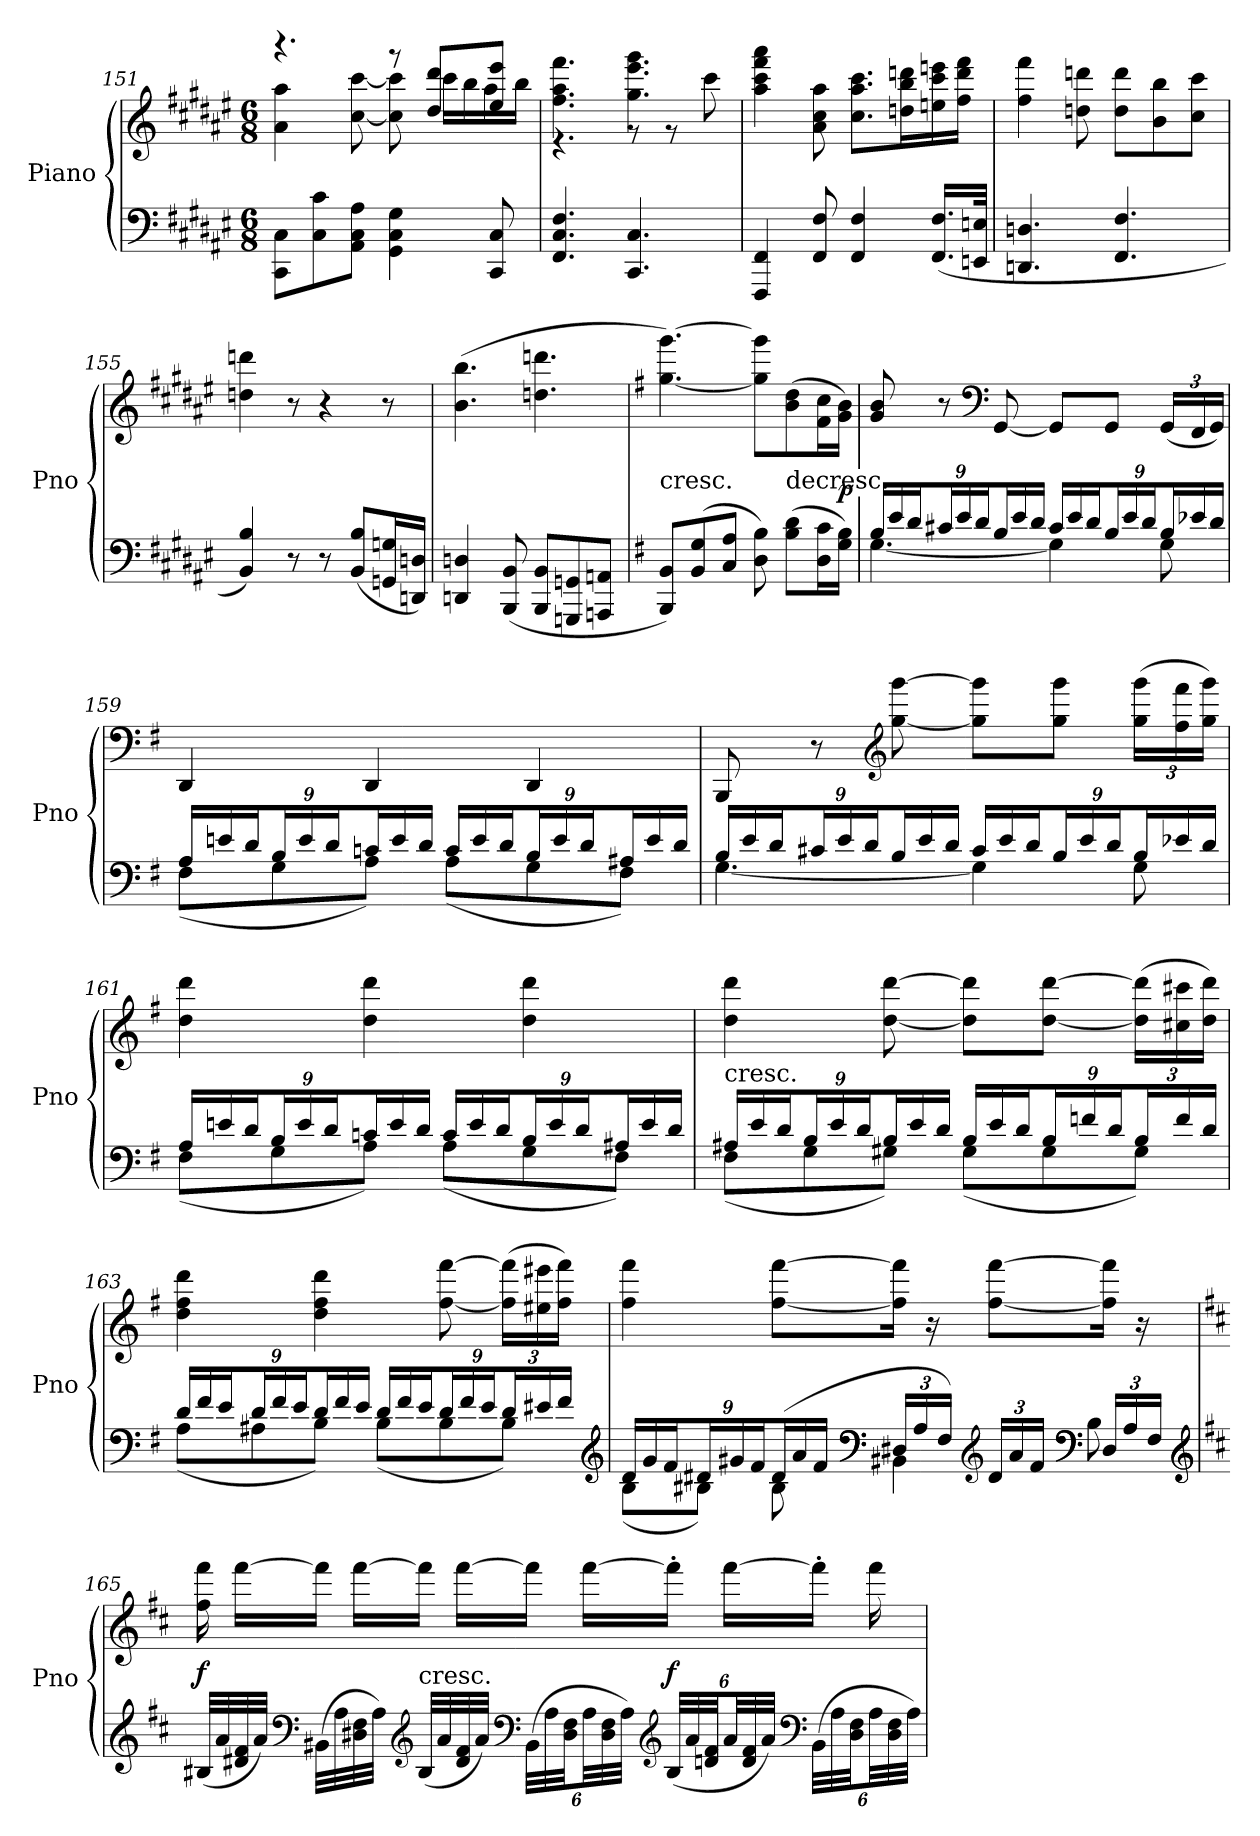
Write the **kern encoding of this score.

**kern	**kern	**dynam
*part1	*part1	*part1
*staff2	*staff1	*staff1/2
*I"Piano	*	*
*I'Pno	*	*
*clefF4	*clefG2	*
*k[f#c#g#d#a#e#]	*k[f#c#g#d#a#e#]	*
*M6/8	*M6/8	*
=151	=151	=151
*	*^	*
8CC#\ 8C#\L	4.r	4a#\ 4aa#\	.
8C#\ 8c#\	.	.	.
8AA#\ 8C#\ 8A#\J	.	[8cc#\ [8ccc#\	.
4GG#\ 4C#\ 4G#\	8r	8cc#]\ 8ccc#]\	.
.	8dd#/ 8ddd#/L	16ccc#\LL	.
.	.	16bb\	.
8CC#/ 8C#/	8ee#/ 8eee#/J	16aa#\	.
.	.	16bb\JJ	.
=152	=152	=152	=152
4.FF#/ 4.C#/ 4.F#/	4.ff#\ 4.aa#\ 4.fff#\	4.r	.
4.CC#/ 4.C#/	4.gg#\ 4.eee#\ 4.ggg#\	8r	.
.	.	8r	.
.	.	8ccc#\	.
*	*v	*v	*
=153	=153	=153
4FFF#/ 4FF#/	4aa#\ 4ccc#\ 4fff#\ 4aaa#\	.
8FF#/ 8F#/	8a#\ 8cc#\ 8aa#\	.
4FF#/ 4F#/	8.cc#\ 8.aa#\ 8.ccc#\L	.
.	16ddn\ 16bb\ 16dddn\L	.
(16.FF#/ 16.F#/LL	16een\ 16ccc#\ 16eeen\	.
.	16ff#\ 16ddd\ 16fff#\JJ	.
32EEn/ 32En/JJk	.	.
=154	=154	=154
4.DDn/ 4.Dn/	4ff#\ 4fff#\	.
.	8ddn\ 8dddn\	.
4.FF#/ 4.F#/	8dd\ 8ddd\L	.
.	8b\ 8bb\	.
.	8cc#\ 8ccc#\J	.
=155	=155	=155
4BB/ 4B/)	4ddn\ 4dddn\	.
8r	8r	.
8r	4r	.
(8BB/ 8B/L	.	.
16GGn/ 16Gn/L	8r	.
16DDn/ 16Dn/JJ)	.	.
=156	=156	=156
4DDn/ 4Dn/	(4.b\ 4.bb\	.
(8BBB/ 8BB/	.	.
8BBB/ 8BB/L	4.ddn\ 4.dddn\	.
8GGGn/ 8GGn/	.	.
8AAAn/ 8AAn/J	.	.
=157	=157	=157
*k[f#]	*k[f#]	*
!	!LO:TX:c:t=cresc.	!
8BBB/ 8BB/L)	[4.gg\ [4.ggg\)	.
(8BB/ 8G/	.	.
8C/ 8A/J	.	.
8D\ 8B\)	8gg]\ 8ggg]\L	.
!	!LO:TX:c:t=decresc.	!
(8B\ 8d\L	(8b\ 8dd\	.
16D\ 16c\L	16f#\ 16cc\L	.
16G\ 16B\JJ)	16g\ 16b\JJ)	p
=158	=158	=158
*^	*	*
24B/LL	[4.G\	8g/ 8b/	.
24e/	.	.	.
24d/J	.	.	.
24c#X/L	.	8r	.
24e/	.	.	.
24d/J	.	.	.
*	*	*clefF4	*
24B/L	.	[8GG/	.
24e/	.	.	.
24d/JJ	.	.	.
24c#/LL	4G\]	8GG/L]	.
24e/	.	.	.
24d/J	.	.	.
24B/L	.	8GG/J	.
24e/	.	.	.
24d/J	.	.	.
24B/L	8G\	(24GG/LL	.
24e-X/	.	24FF#/	.
24d/JJ	.	24GG/JJ)	.
=159	=159	=159	=159
24A/LL	(8F#\L	4DD/	.
24en/	.	.	.
24d/J	.	.	.
24B/L	8G\	.	.
24e/	.	.	.
24d/J	.	.	.
24cn/L	8A\J)	4DD/	.
24e/	.	.	.
24d/JJ	.	.	.
24c/LL	(8A\L	.	.
24e/	.	.	.
24d/J	.	.	.
24B/L	8G\	4DD/	.
24e/	.	.	.
24d/J	.	.	.
24A#X/L	8F#\J)	.	.
24e/	.	.	.
24d/JJ	.	.	.
=160	=160	=160	=160
24B/LL	[4.G\	8BBB/	.
24e/	.	.	.
24d/J	.	.	.
24c#X/L	.	8r	.
24e/	.	.	.
24d/J	.	.	.
*	*	*clefG2	*
24B/L	.	[8gg\ [8ggg\	.
24e/	.	.	.
24d/JJ	.	.	.
24c#/LL	4G\]	8gg]\ 8ggg]\L	.
24e/	.	.	.
24d/J	.	.	.
24B/L	.	8gg\ 8ggg\J	.
24e/	.	.	.
24d/J	.	.	.
24B/L	8G\	(24gg\ 24ggg\LL	.
24e-X/	.	24ff#\ 24fff#\	.
24d/JJ	.	24gg\ 24ggg\JJ)	.
=161	=161	=161	=161
24A/LL	(8F#\L	4dd\ 4ddd\	.
24en/	.	.	.
24d/J	.	.	.
24B/L	8G\	.	.
24e/	.	.	.
24d/J	.	.	.
24cn/L	8A\J)	4dd\ 4ddd\	.
24e/	.	.	.
24d/JJ	.	.	.
24c/LL	(8A\L	.	.
24e/	.	.	.
24d/J	.	.	.
24B/L	8G\	4dd\ 4ddd\	.
24e/	.	.	.
24d/J	.	.	.
24A#X/L	8F#\J)	.	.
24e/	.	.	.
24d/JJ	.	.	.
=162	=162	=162	=162
!	!	!LO:TX:c:t=cresc.	!
24A#X/LL	(8F#\L	4dd\ 4ddd\	.
24e/	.	.	.
24d/J	.	.	.
24B/L	8G\	.	.
24e/	.	.	.
24d/J	.	.	.
24B/L	8G#X\J)	[8dd\ [8ddd\	.
24e/	.	.	.
24d/JJ	.	.	.
24B/LL	(8G#\L	8dd]\ 8ddd]\L	.
24e/	.	.	.
24d/J	.	.	.
24B/L	8G#\	[8dd\ [8ddd\J	.
24fn/	.	.	.
24d/J	.	.	.
24B/L	8G#\J)	(24dd]\ 24ddd]\LL	.
24f/	.	24cc#X\ 24ccc#X\	.
24d/JJ	.	24dd\ 24ddd\JJ)	.
=163	=163	=163	=163
24d/LL	(8A\L	4dd\ 4ff#\ 4ddd\	.
24f#/	.	.	.
24e/J	.	.	.
24d/L	8A#X\	.	.
24f#/	.	.	.
24e/J	.	.	.
24d/L	8B\J)	4dd\ 4ff#\ 4ddd\	.
24f#/	.	.	.
24e/JJ	.	.	.
24d/LL	(8B\L	.	.
24f#/	.	.	.
24e/J	.	.	.
24d/L	8B\	[8ff#\ [8fff#\	.
24f#/	.	.	.
24e/J	.	.	.
24d/L	8B\J)	(24ff#]\ 24fff#]\LL	.
24e#X/	.	24ee#X\ 24eee#X\	.
24f#/JJ	.	24ff#\ 24fff#\JJ)	.
*clefG2	*	*	*
=164	=164	=164	=164
24d/LL	(8B\L	4ff#\ 4fff#\	.
24g/	.	.	.
24f#/J	.	.	.
24d#X/L	8B#X\J)	.	.
24g#X/	.	.	.
24f#/J	.	.	.
(24d#/L	8B#\	[8ff#\ [8fff#\L	.
24a/	.	.	.
24f#/JJ	.	.	.
*clefF4	*	*	*
24D#X/LL	4BB#X\	16ff#]\ 16fff#]\Jk	.
24A/	.	.	.
.	.	16r	.
24F#/JJ)	.	.	.
*clefG2	*	*	*
24d#/LL	.	[8ff#\ [8fff#\L	.
24a/	.	.	.
24f#/JJ	.	.	.
*clefF4	*	*	*
24D#/LL	8B#\	16ff#]\ 16fff#]\Jk	.
24A/	.	.	.
.	.	16r	.
24F#/JJ	.	.	.
*v	*v	*	*
*clefG2	*	*
=165	=165	=165
*k[f#c#]	*k[f#c#]	*
(32B#X/LLL	16ff#\ 16fff#\	f
32a/	.	.
32d#X/ 32f#/	[16fff#\LL	.
32a/JJJ)	.	.
*clefF4	*	*
(32BB#X\LLL	16fff#\JJ]	.
32A\	.	.
32D#X\ 32F#\	[16fff#\LL	.
32A\JJJ)	.	.
*clefG2	*	*
!	!LO:TX:c:t=cresc.	!
(32B#/LLL	16fff#\JJ]	.
32a/	.	.
32d#/ 32f#/	[16fff#\LL	.
32a/JJJ)	.	.
*clefF4	*	*
(48BB#\LLL	16fff#\JJ]	.
48A\	.	.
48D#\ 48F#\JJ	.	.
48A\LL	[16fff#\LL	.
48D#\ 48F#\	.	.
48A\JJJ)	.	.
*clefG2	*	*
(48B#/LLL	16fff#'\JJ]	f
48a/	.	.
48dn/ 48f#/JJ	.	.
48a/LL	[16fff#\LL	.
48d/ 48f#/	.	.
48a/JJJ)	.	.
*clefF4	*	*
(48BB#\LLL	16fff#'\JJ]	.
48A\	.	.
48D#\ 48F#\JJ	.	.
48A\LL	16fff#\	.
48D#\ 48F#\	.	.
48A\JJJ)	.	.
=	=	=
*-	*-	*-
